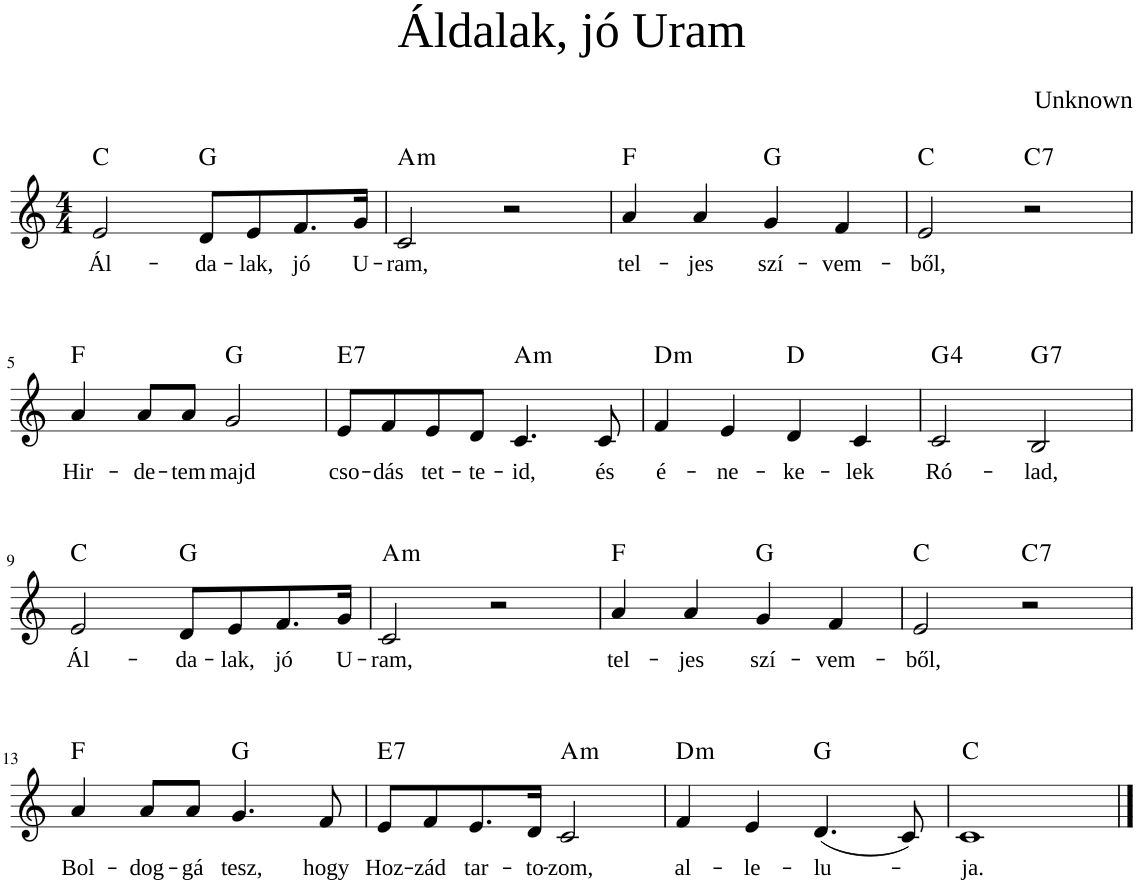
**kern	**text	**harte
*part1	*part1	*part1
*staff1	*staff1	*
*I"Choir	*	*
*I'Ch	*	*
*clefG2	*	*
*k[]	*	*
*M4/4	*	*
=1	=1	=1
!	!LO:LY:b	!LO:H:kt=N.C.
2e/	Ál-	N
!	!LO:LY:b	!LO:H:kt=N.C.
8d/L	-da-	N
!	!LO:LY:b	!
8e/	-lak,	.
!	!LO:LY:b	!
8.f/	jó	.
!	!LO:LY:b	!
16g/Jk	U-	.
=2	=2	=2
!	!LO:LY:b	!LO:H:kt=m
2c/	-ram,	A:min
2r	.	.
=3	=3	=3
!	!LO:LY:b	!LO:H:kt=N.C.
4a/	tel-	N
!	!LO:LY:b	!
4a/	-jes	.
!	!LO:LY:b	!LO:H:kt=N.C.
4g/	szí-	N
!	!LO:LY:b	!
4f/	-vem-	.
=4	=4	=4
!	!LO:LY:b	!LO:H:kt=N.C.
2e/	-ből,	N
!	!	!LO:H:kt=7
2r	.	C:7
!!LO:LB:g=z
=5	=5	=5
!	!LO:LY:b	!LO:H:kt=N.C.
4a/	Hir-	N
!	!LO:LY:b	!
8a/L	-de-	.
!	!LO:LY:b	!
8a/J	-tem	.
!	!LO:LY:b	!LO:H:kt=N.C.
2g/	majd	N
=6	=6	=6
!	!LO:LY:b	!LO:H:kt=7
8e/L	cso-	E:7
!	!LO:LY:b	!
8f/	-dás	.
!	!LO:LY:b	!
8e/	tet-	.
!	!LO:LY:b	!
8d/J	-te-	.
!	!LO:LY:b	!LO:H:kt=m
4.c/	-id,	A:min
!	!LO:LY:b	!
8c/	és	.
=7	=7	=7
!	!LO:LY:b	!LO:H:kt=m
4f/	é-	D:min
!	!LO:LY:b	!
4e/	-ne-	.
!	!LO:LY:b	!LO:H:kt=N.C.
4d/	-ke-	N
!	!LO:LY:b	!
4c/	-lek	.
=8	=8	=8
!	!LO:LY:b	!
2c/	Ró-	G:maj(4)
!	!LO:LY:b	!LO:H:kt=7
2B/	-lad,	G:7
!!LO:LB:g=z
=9	=9	=9
!	!LO:LY:b	!LO:H:kt=N.C.
2e/	Ál-	N
!	!LO:LY:b	!LO:H:kt=N.C.
8d/L	-da-	N
!	!LO:LY:b	!
8e/	-lak,	.
!	!LO:LY:b	!
8.f/	jó	.
!	!LO:LY:b	!
16g/Jk	U-	.
=10	=10	=10
!	!LO:LY:b	!LO:H:kt=m
2c/	-ram,	A:min
2r	.	.
=11	=11	=11
!	!LO:LY:b	!LO:H:kt=N.C.
4a/	tel-	N
!	!LO:LY:b	!
4a/	-jes	.
!	!LO:LY:b	!LO:H:kt=N.C.
4g/	szí-	N
!	!LO:LY:b	!
4f/	-vem-	.
=12	=12	=12
!	!LO:LY:b	!LO:H:kt=N.C.
2e/	-ből,	N
!	!	!LO:H:kt=7
2r	.	C:7
!!LO:LB:g=z
=13	=13	=13
!	!LO:LY:b	!LO:H:kt=N.C.
4a/	Bol-	N
!	!LO:LY:b	!
8a/L	-dog-	.
!	!LO:LY:b	!
8a/J	-gá	.
!	!LO:LY:b	!LO:H:kt=N.C.
4.g/	tesz,	N
!	!LO:LY:b	!
8f/	hogy	.
=14	=14	=14
!	!LO:LY:b	!LO:H:kt=7
8e/L	Hoz-	E:7
!	!LO:LY:b	!
8f/	-zád	.
!	!LO:LY:b	!
8.e/	tar-	.
!	!LO:LY:b	!
16d/Jk	-to-	.
!	!LO:LY:b	!LO:H:kt=m
2c/	-zom,	A:min
=15	=15	=15
!	!LO:LY:b	!LO:H:kt=m
4f/	al-	D:min
!	!LO:LY:b	!
4e/	-le-	.
!	!LO:LY:b	!LO:H:kt=N.C.
(4.d/	-lu-	N
8c/)	.	.
=16	=16	=16
!	!LO:LY:b	!LO:H:kt=N.C.
1c	-ja.	N
==	==	==
*-	*-	*-
